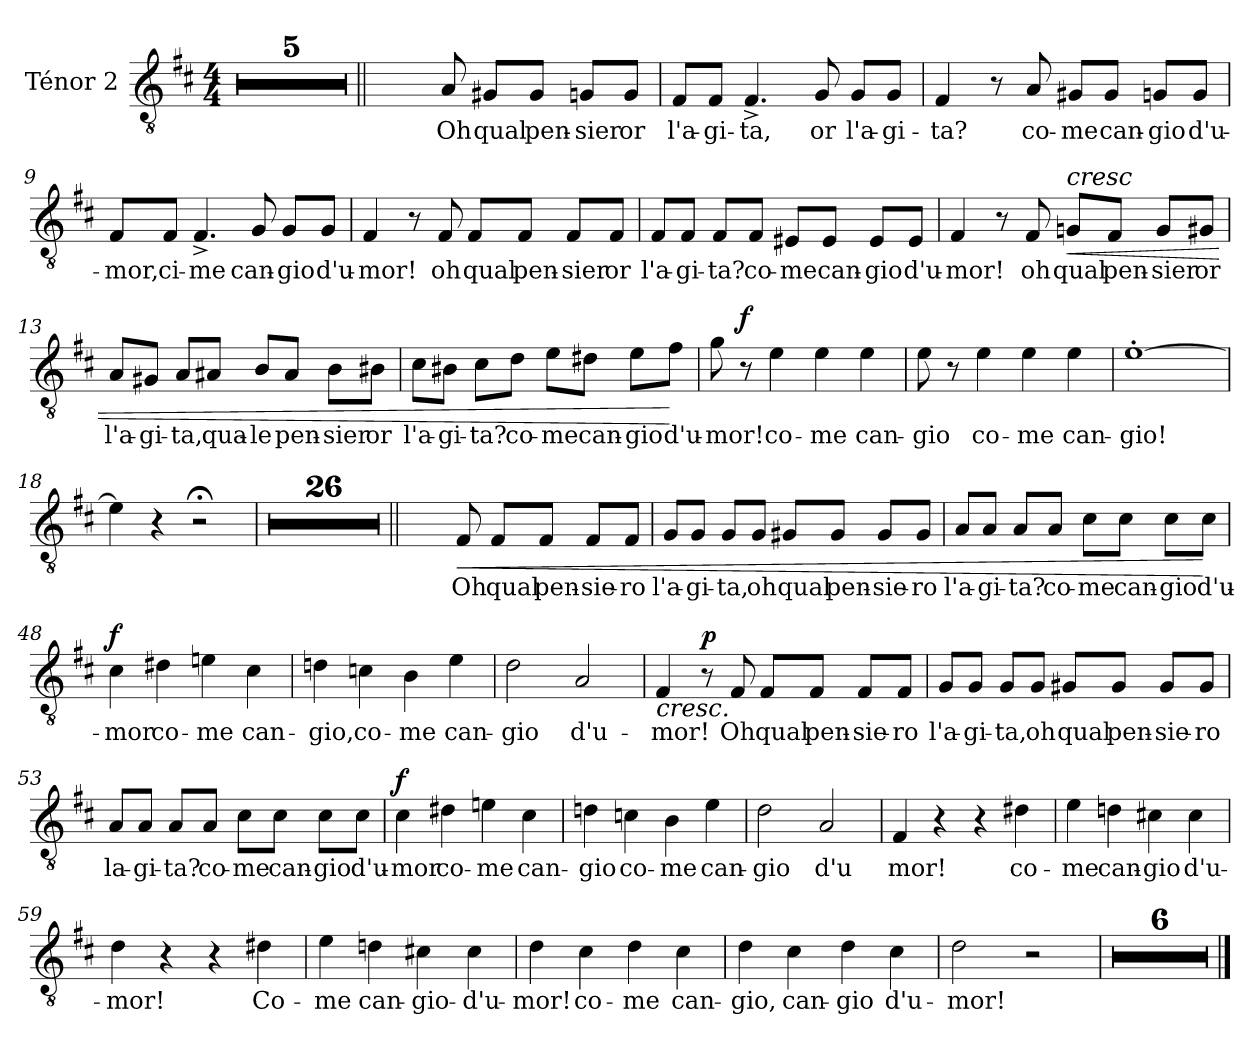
**kern	**text	**dynam
*part1	*part1	*part1
*staff1	*staff1	*staff1
*I"Ténor 2	*	*
*I'T.2	*	*
*clefGv2	*	*
*k[f#c#]	*	*
*D:	*	*
*M4/4	*	*
=1	=1	=1
1r	.	.
=2	=2	=2
1r	.	.
=3	=3	=3
1r	.	.
=4	=4	=4
1r	.	.
=5	=5	=5
1r	.	.
!!LO:LB:g=z
=6||	=6||	=6||
4.ryy	.	.
8A/	Oh	.
8G#X/L	qual	.
8G#/J	pen-	.
8Gn/L	-sier	.
8G/J	or	.
=7	=7	=7
8F#/L	l'a-	.
8F#/J	-gi-	.
4.F#^/	-ta,	.
8G/	or	.
8G/L	l'a-	.
8G/J	-gi-	.
!!LO:PB:g=z
=8	=8	=8
4F#/	-ta?	.
8r	.	.
8A/	co-	.
8G#X/L	-me	.
8G#/J	can-	.
8Gn/L	-gio	.
8G/J	d'u-	.
=9	=9	=9
8F#/L	-mor,	.
8F#/J	ci-	.
4.F#^/	-me	.
8G/	can-	.
8G/L	-gio	.
8G/J	d'u-	.
=10	=10	=10
4F#/	-mor!	.
8r	.	.
8F#/	oh	.
8F#/L	qual	.
8F#/J	pen-	.
8F#/L	-sier	.
8F#/J	or	.
!!LO:LB:g=z
=11	=11	=11
8F#/L	l'a-	.
8F#/J	-gi-	.
8F#/L	-ta?	.
8F#/J	co-	.
8E#X/L	-me	.
8E#/J	can-	.
8E#/L	-gio	.
8E#/J	d'u-	.
=12	=12	=12
4F#/	-mor!	.
8r	.	.
8F#/	oh	.
!LO:TX:a:i:t=cresc	!	!
!	!	!LO:HP:b
8Gn/L	qual	<
8F#/J	pen-	.
8G/L	-sier	.
8G#X/J	or	.
!!LO:PB:g=z
=13	=13	=13
8A/L	l'a-	.
8G#X/J	-gi-	.
8A/L	-ta,	.
8A#X/J	qua-	.
8B/L	-le	.
8A#/J	pen-	.
8B\L	-sier	.
8B#X\J	or	.
=14	=14	=14
8c#\L	l'a-	.
8B#X\J	-gi-	.
8c#\L	-ta?	.
8d\J	co-	.
8e\L	-me	.
8d#X\J	can-	.
8e\L	-gio	.
8f#\J	d'u-	[
=15	=15	=15
8g\	-mor!	.
!	!	!LO:DY:a
8r	.	f
4e\	co-	.
4e\	-me	.
4e\	can-	.
!!LO:LB:g=z
=16	=16	=16
8e\	-gio	.
8r	.	.
4e\	co-	.
4e\	-me	.
4e\	can-	.
=17	=17	=17
[1e'	-gio!	.
=18	=18	=18
4e\]	.	.
4r	.	.
2r;<	.	.
=19	=19	=19
1r	.	.
=20	=20	=20
1r	.	.
=21	=21	=21
1r	.	.
!!LO:LB:g=z
=22	=22	=22
1r	.	.
=23	=23	=23
1r	.	.
=24	=24	=24
1r	.	.
=25	=25	=25
1r	.	.
=26	=26	=26
1r	.	.
!!LO:PB:g=z
=27	=27	=27
1r	.	.
=28	=28	=28
1r	.	.
=29	=29	=29
1r	.	.
=30	=30	=30
1r	.	.
!!LO:LB:g=z
=31	=31	=31
1r	.	.
=32	=32	=32
1r	.	.
=33	=33	=33
1r	.	.
=34	=34	=34
1r	.	.
!!LO:LB:g=z
=35	=35	=35
1r	.	.
=36	=36	=36
1r	.	.
=37	=37	=37
1r	.	.
=38	=38	=38
1r	.	.
=39	=39	=39
1r	.	.
!!LO:LB:g=z
=40	=40	=40
1r	.	.
=41	=41	=41
1r	.	.
=42	=42	=42
1r	.	.
=43	=43	=43
1r	.	.
=44	=44	=44
1r	.	.
!!LO:LB:g=z
=45||	=45||	=45||
4.ryy	.	.
!	!	!LO:HP:b
8F#/	Oh	<
8F#/L	qual	.
8F#/J	pen-	.
8F#/L	-sie-	.
8F#/J	-ro	.
=46	=46	=46
8G/L	l'a-	.
8G/J	-gi-	.
8G/L	-ta,	.
8G/J	oh	.
8G#X/L	qual	.
8G#/J	pen-	.
8G#/L	-sie-	.
8G#/J	-ro	.
=47	=47	=47
8A/L	l'a-	.
8A/J	-gi-	.
8A/L	-ta?	.
8A/J	co-	.
8c#\L	-me	.
8c#\J	can-	.
8c#\L	-gio	.
8c#\J	d'u-	[
!!LO:PB:g=z
=48	=48	=48
!	!	!LO:DY:a
4c#\	-mor	f
4d#X\	co-	.
4en\	-me	.
4c#\	can-	.
=49	=49	=49
4dn\	-gio,	.
4cn\	co-	.
4B\	-me	.
4e\	can-	.
=50	=50	=50
2d\	-gio	.
2A/	d'u-	.
!!LO:LB:g=z
=51	=51	=51
!	!	!LO:HP:b
4F#/	-mor!	<
!	!	!LO:DY:a
8r	.	p
8F#/	Oh	.
8F#/L	qual	.
8F#/J	pen-	.
8F#/L	-sie-	.
8F#/J	-ro	.
=52	=52	=52
8G/L	l'a-	.
8G/J	-gi-	.
8G/L	-ta,	.
8G/J	oh	.
8G#X/L	qual	.
8G#/J	pen-	.
8G#/L	-sie-	.
8G#/J	-ro	.
!!LO:PB:g=z
=53	=53	=53
8A/L	la-	.
8A/J	-gi-	.
8A/L	-ta?	.
8A/J	co-	.
8c#\L	-me	.
8c#\J	can-	.
8c#\L	-gio	.
8c#\J	d'u-	[
=54	=54	=54
!	!	!LO:DY:a
4c#\	-mor	f
4d#X\	co-	.
4en\	-me	.
4c#\	can-	.
=55	=55	=55
4dn\	-gio	.
4cn\	co-	.
4B\	-me	.
4e\	can-	.
!!LO:LB:g=z
=56	=56	=56
2d\	-gio	.
2A/	d'u	.
=57	=57	=57
4F#/	mor!	.
4r	.	.
4r	.	.
4d#X\	co-	.
=58	=58	=58
4e\	-me	.
4dn\	can-	.
4c#X\	-gio	.
4c#\	d'u-	.
!!LO:PB:g=z
=59	=59	=59
4d\	-mor!	.
4r	.	.
4r	.	.
4d#X\	Co-	.
=60	=60	=60
4e\	-me	.
4dn\	can-	.
4c#X\	-gio-	.
4c#\	-d'u-	.
=61	=61	=61
4d\	-mor!	.
4c#\	co-	.
4d\	-me	.
4c#\	can-	.
!!LO:LB:g=z
=62	=62	=62
4d\	-gio,	.
4c#\	can-	.
4d\	-gio	.
4c#\	d'u-	.
=63	=63	=63
2d\	-mor!	.
2r	.	.
=64	=64	=64
1r	.	.
=65	=65	=65
1r	.	.
=66	=66	=66
1r	.	.
!!LO:LB:g=z
=67	=67	=67
1r	.	.
=68	=68	=68
1r	.	.
=69	=69	=69
1r	.	.
==	==	==
*-	*-	*-
